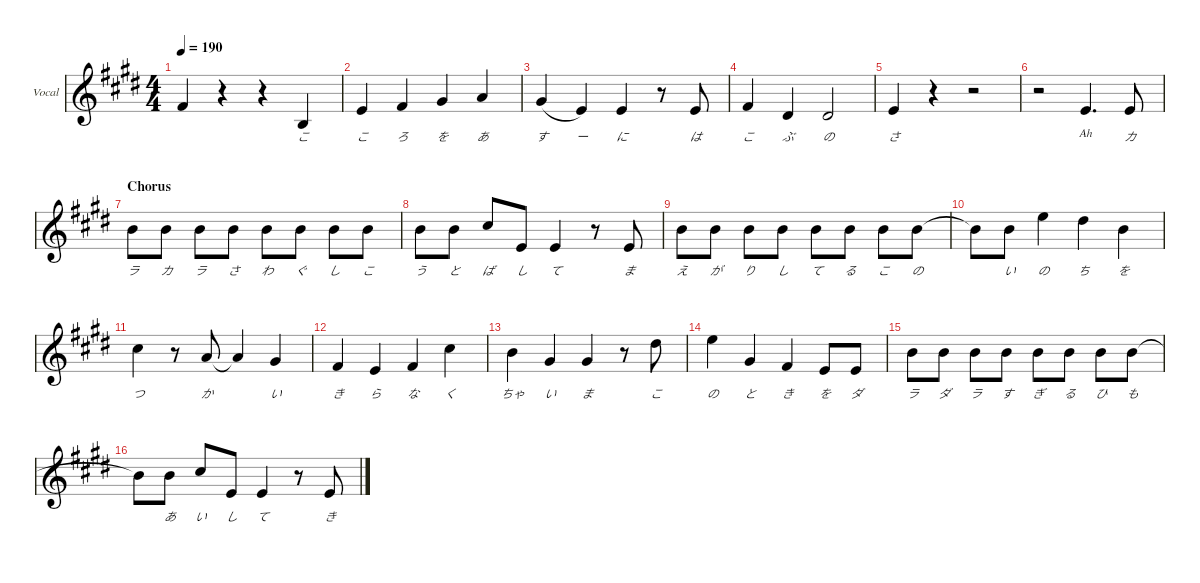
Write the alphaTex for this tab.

\defaultSystemsLayout 4
\hideDynamics
\bracketExtendMode nobrackets
\firstSystemTrackNameOrientation horizontal
\track ("Vocal" "Vocal") {defaultSystemsLayout 4 mute instrument lead7fifths}
\staff {score}
\tuning (E4 B3 G3 D3 A2 E2)
\ts (4 4)
\tempo 190
\clef g2
\ks e
2.1{t acc #}.4{dy f} r.4 r.4 0.2{acc forcenatural}.4{lyrics (0 "こ") lyrics (1 "") lyrics (2 "") lyrics (3 "") lyrics (4 "")} |
0.1{acc forcenatural}.4{lyrics (0 "こ") lyrics (1 "") lyrics (2 "") lyrics (3 "") lyrics (4 "")} 2.1{acc #}.4{lyrics (0 "ろ") lyrics (1 "") lyrics (2 "") lyrics (3 "") lyrics (4 "")} 4.1{acc #}.4{lyrics (0 "を") lyrics (1 "") lyrics (2 "") lyrics (3 "") lyrics (4 "")} 5.1{acc forcenatural}.4{lyrics (0 "あ") lyrics (1 "") lyrics (2 "") lyrics (3 "") lyrics (4 "")} |
4.1{acc #}.4{lyrics (0 "す") lyrics (1 "") lyrics (2 "") lyrics (3 "") lyrics (4 "") legatoorigin} 0.1{acc forcenatural}.4{lyrics (0 "ー") lyrics (1 "") lyrics (2 "") lyrics (3 "") lyrics (4 "")} 0.1{acc forcenatural}.4{lyrics (0 "に") lyrics (1 "") lyrics (2 "") lyrics (3 "") lyrics (4 "")} r.8 0.1{acc forcenatural}.8{lyrics (0 "は") lyrics (1 "") lyrics (2 "") lyrics (3 "") lyrics (4 "")} |
2.1{acc #}.4{lyrics (0 "こ") lyrics (1 "") lyrics (2 "") lyrics (3 "") lyrics (4 "")} 4.2{acc #}.4{lyrics (0 "ぶ") lyrics (1 "") lyrics (2 "") lyrics (3 "") lyrics (4 "")} 4.2{acc #}.2{lyrics (0 "の") lyrics (1 "") lyrics (2 "") lyrics (3 "") lyrics (4 "")} |
0.1{acc forcenatural}.4{lyrics (0 "さ") lyrics (1 "") lyrics (2 "") lyrics (3 "") lyrics (4 "")} r.4 r.2 |
r.2 0.1{acc forcenatural}.4{d lyrics (0 "Ah") lyrics (1 "") lyrics (2 "") lyrics (3 "") lyrics (4 "")} 0.1{acc forcenatural}.8{lyrics (0 "カ") lyrics (1 "") lyrics (2 "") lyrics (3 "") lyrics (4 "")} |
\section ("" "Chorus")
7.1{acc forcenatural}.8{lyrics (0 "ラ") lyrics (1 "") lyrics (2 "") lyrics (3 "") lyrics (4 "")} 7.1{acc forcenatural}.8{lyrics (0 "カ") lyrics (1 "") lyrics (2 "") lyrics (3 "") lyrics (4 "")} 7.1{acc forcenatural}.8{lyrics (0 "ラ") lyrics (1 "") lyrics (2 "") lyrics (3 "") lyrics (4 "")} 7.1{acc forcenatural}.8{lyrics (0 "さ") lyrics (1 "") lyrics (2 "") lyrics (3 "") lyrics (4 "")} 7.1{acc forcenatural}.8{lyrics (0 "わ") lyrics (1 "") lyrics (2 "") lyrics (3 "") lyrics (4 "")} 7.1{acc forcenatural}.8{lyrics (0 "ぐ") lyrics (1 "") lyrics (2 "") lyrics (3 "") lyrics (4 "")} 7.1{acc forcenatural}.8{lyrics (0 "し") lyrics (1 "") lyrics (2 "") lyrics (3 "") lyrics (4 "")} 7.1{acc forcenatural}.8{lyrics (0 "こ") lyrics (1 "") lyrics (2 "") lyrics (3 "") lyrics (4 "")} |
7.1{acc forcenatural}.8{lyrics (0 "う") lyrics (1 "") lyrics (2 "") lyrics (3 "") lyrics (4 "")} 7.1{acc forcenatural}.8{lyrics (0 "と") lyrics (1 "") lyrics (2 "") lyrics (3 "") lyrics (4 "")} 9.1{acc #}.8{lyrics (0 "ば") lyrics (1 "") lyrics (2 "") lyrics (3 "") lyrics (4 "")} 0.1{acc forcenatural}.8{lyrics (0 "し") lyrics (1 "") lyrics (2 "") lyrics (3 "") lyrics (4 "")} 0.1{acc forcenatural}.4{lyrics (0 "て") lyrics (1 "") lyrics (2 "") lyrics (3 "") lyrics (4 "")} r.8 0.1{acc forcenatural}.8{lyrics (0 "ま") lyrics (1 "") lyrics (2 "") lyrics (3 "") lyrics (4 "")} |
7.1{acc forcenatural}.8{lyrics (0 "え") lyrics (1 "") lyrics (2 "") lyrics (3 "") lyrics (4 "")} 7.1{acc forcenatural}.8{lyrics (0 "が") lyrics (1 "") lyrics (2 "") lyrics (3 "") lyrics (4 "")} 7.1{acc forcenatural}.8{lyrics (0 "り") lyrics (1 "") lyrics (2 "") lyrics (3 "") lyrics (4 "")} 7.1{acc forcenatural}.8{lyrics (0 "し") lyrics (1 "") lyrics (2 "") lyrics (3 "") lyrics (4 "")} 7.1{acc forcenatural}.8{lyrics (0 "て") lyrics (1 "") lyrics (2 "") lyrics (3 "") lyrics (4 "")} 7.1{acc forcenatural}.8{lyrics (0 "る") lyrics (1 "") lyrics (2 "") lyrics (3 "") lyrics (4 "")} 7.1{acc forcenatural}.8{lyrics (0 "こ") lyrics (1 "") lyrics (2 "") lyrics (3 "") lyrics (4 "")} 7.1{acc forcenatural}.8{lyrics (0 "の") lyrics (1 "") lyrics (2 "") lyrics (3 "") lyrics (4 "")} |
7.1{t acc forcenatural}.8 7.1{acc forcenatural}.8{lyrics (0 "い") lyrics (1 "") lyrics (2 "") lyrics (3 "") lyrics (4 "")} 12.1{acc forcenatural}.4{lyrics (0 "の") lyrics (1 "") lyrics (2 "") lyrics (3 "") lyrics (4 "")} 11.1{acc #}.4{lyrics (0 "ち") lyrics (1 "") lyrics (2 "") lyrics (3 "") lyrics (4 "")} 7.1{acc forcenatural}.4{lyrics (0 "を") lyrics (1 "") lyrics (2 "") lyrics (3 "") lyrics (4 "")} |
9.1{acc #}.4{lyrics (0 "つ") lyrics (1 "") lyrics (2 "") lyrics (3 "") lyrics (4 "")} r.8 5.1{acc forcenatural}.8{lyrics (0 "か") lyrics (1 "") lyrics (2 "") lyrics (3 "") lyrics (4 "")} 5.1{t acc forcenatural}.4 4.1{acc #}.4{lyrics (0 "い") lyrics (1 "") lyrics (2 "") lyrics (3 "") lyrics (4 "")} |
2.1{acc #}.4{lyrics (0 "き") lyrics (1 "") lyrics (2 "") lyrics (3 "") lyrics (4 "")} 0.1{acc forcenatural}.4{lyrics (0 "ら") lyrics (1 "") lyrics (2 "") lyrics (3 "") lyrics (4 "")} 2.1{acc #}.4{lyrics (0 "な") lyrics (1 "") lyrics (2 "") lyrics (3 "") lyrics (4 "")} 9.1{acc #}.4{lyrics (0 "く") lyrics (1 "") lyrics (2 "") lyrics (3 "") lyrics (4 "")} |
7.1{acc forcenatural}.4{lyrics (0 "ちゃ") lyrics (1 "") lyrics (2 "") lyrics (3 "") lyrics (4 "")} 4.1{acc #}.4{lyrics (0 "い") lyrics (1 "") lyrics (2 "") lyrics (3 "") lyrics (4 "")} 4.1{acc #}.4{lyrics (0 "ま") lyrics (1 "") lyrics (2 "") lyrics (3 "") lyrics (4 "")} r.8 11.1{acc #}.8{lyrics (0 "こ") lyrics (1 "") lyrics (2 "") lyrics (3 "") lyrics (4 "")} |
12.1{acc forcenatural}.4{lyrics (0 "の") lyrics (1 "") lyrics (2 "") lyrics (3 "") lyrics (4 "")} 4.1{acc #}.4{lyrics (0 "と") lyrics (1 "") lyrics (2 "") lyrics (3 "") lyrics (4 "")} 2.1{acc #}.4{lyrics (0 "き") lyrics (1 "") lyrics (2 "") lyrics (3 "") lyrics (4 "")} 0.1{acc forcenatural}.8{lyrics (0 "を") lyrics (1 "") lyrics (2 "") lyrics (3 "") lyrics (4 "")} 0.1{acc forcenatural}.8{lyrics (0 "ダ") lyrics (1 "") lyrics (2 "") lyrics (3 "") lyrics (4 "")} |
7.1{acc forcenatural}.8{lyrics (0 "ラ") lyrics (1 "") lyrics (2 "") lyrics (3 "") lyrics (4 "")} 7.1{acc forcenatural}.8{lyrics (0 "ダ") lyrics (1 "") lyrics (2 "") lyrics (3 "") lyrics (4 "")} 7.1{acc forcenatural}.8{lyrics (0 "ラ") lyrics (1 "") lyrics (2 "") lyrics (3 "") lyrics (4 "")} 7.1{acc forcenatural}.8{lyrics (0 "す") lyrics (1 "") lyrics (2 "") lyrics (3 "") lyrics (4 "")} 7.1{acc forcenatural}.8{lyrics (0 "ぎ") lyrics (1 "") lyrics (2 "") lyrics (3 "") lyrics (4 "")} 7.1{acc forcenatural}.8{lyrics (0 "る") lyrics (1 "") lyrics (2 "") lyrics (3 "") lyrics (4 "")} 7.1{acc forcenatural}.8{lyrics (0 "ひ") lyrics (1 "") lyrics (2 "") lyrics (3 "") lyrics (4 "")} 7.1{acc forcenatural}.8{lyrics (0 "も") lyrics (1 "") lyrics (2 "") lyrics (3 "") lyrics (4 "")} |
7.1{t acc forcenatural}.8 7.1{acc forcenatural}.8{lyrics (0 "あ") lyrics (1 "") lyrics (2 "") lyrics (3 "") lyrics (4 "")} 9.1{acc #}.8{lyrics (0 "い") lyrics (1 "") lyrics (2 "") lyrics (3 "") lyrics (4 "")} 0.1{acc forcenatural}.8{lyrics (0 "し") lyrics (1 "") lyrics (2 "") lyrics (3 "") lyrics (4 "")} 0.1{acc forcenatural}.4{lyrics (0 "て") lyrics (1 "") lyrics (2 "") lyrics (3 "") lyrics (4 "")} r.8 0.1{acc forcenatural}.8{lyrics (0 "き") lyrics (1 "") lyrics (2 "") lyrics (3 "") lyrics (4 "")}
